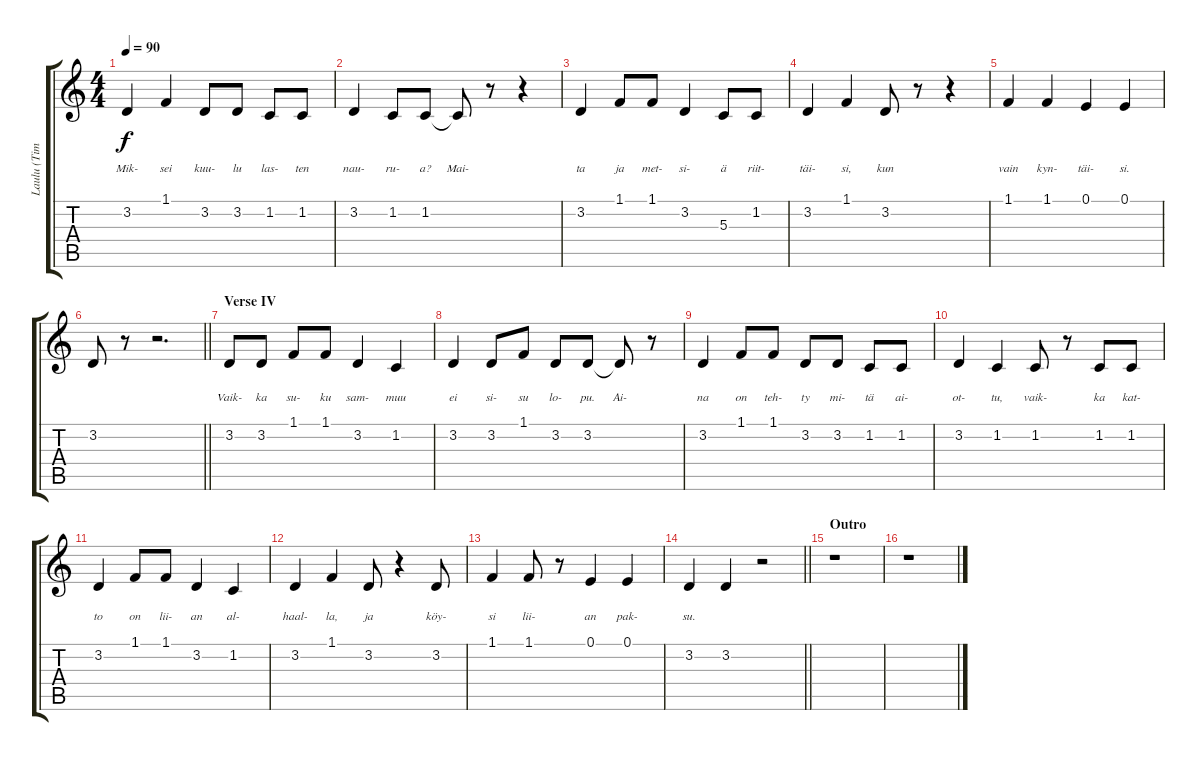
\track ("Laulu (Timo Rautiainen)" "Laulu (Tim") {instrument brightacousticpiano}
\staff {score tabs}
\tuning (E4 B3 G3 D3 A2 E2) {hide}
\ts (4 4)
\tempo 90
\clef g2
\ks c
3.2.4{lyrics (0 "") lyrics (1 "") lyrics (2 "Mik-") lyrics (3 "") lyrics (4 "") dy f} 1.1.4{lyrics (0 "") lyrics (1 "") lyrics (2 "sei") lyrics (3 "") lyrics (4 "")} 3.2.8{lyrics (0 "") lyrics (1 "") lyrics (2 "kuu-") lyrics (3 "") lyrics (4 "")} 3.2.8{lyrics (0 "") lyrics (1 "") lyrics (2 "lu") lyrics (3 "") lyrics (4 "")} 1.2.8{lyrics (0 "") lyrics (1 "") lyrics (2 "las-") lyrics (3 "") lyrics (4 "")} 1.2.8{lyrics (0 "") lyrics (1 "") lyrics (2 "ten") lyrics (3 "") lyrics (4 "")} |
3.2.4{lyrics (0 "") lyrics (1 "") lyrics (2 "nau-") lyrics (3 "") lyrics (4 "")} 1.2.8{lyrics (0 "") lyrics (1 "") lyrics (2 "ru-") lyrics (3 "") lyrics (4 "")} 1.2.8{lyrics (0 "") lyrics (1 "") lyrics (2 "a?") lyrics (3 "") lyrics (4 "")} 1.2{t}.8{lyrics (0 "") lyrics (1 "") lyrics (2 "Mai-") lyrics (3 "") lyrics (4 "")} r.8 r.4 |
3.2.4{lyrics (0 "") lyrics (1 "") lyrics (2 "ta") lyrics (3 "") lyrics (4 "")} 1.1.8{lyrics (0 "") lyrics (1 "") lyrics (2 "ja") lyrics (3 "") lyrics (4 "")} 1.1.8{lyrics (0 "") lyrics (1 "") lyrics (2 "met-") lyrics (3 "") lyrics (4 "")} 3.2.4{lyrics (0 "") lyrics (1 "") lyrics (2 "si-") lyrics (3 "") lyrics (4 "")} 5.3.8{lyrics (0 "") lyrics (1 "") lyrics (2 "ä") lyrics (3 "") lyrics (4 "")} 1.2.8{lyrics (0 "") lyrics (1 "") lyrics (2 "riit-") lyrics (3 "") lyrics (4 "")} |
3.2.4{lyrics (0 "") lyrics (1 "") lyrics (2 "täi-") lyrics (3 "") lyrics (4 "")} 1.1.4{lyrics (0 "") lyrics (1 "") lyrics (2 "si,") lyrics (3 "") lyrics (4 "")} 3.2.8{lyrics (0 "") lyrics (1 "") lyrics (2 "kun") lyrics (3 "") lyrics (4 "")} r.8 r.4 |
1.1.4{lyrics (0 "") lyrics (1 "") lyrics (2 "vain") lyrics (3 "") lyrics (4 "")} 1.1.4{lyrics (0 "") lyrics (1 "") lyrics (2 "kyn-") lyrics (3 "") lyrics (4 "")} 0.1.4{lyrics (0 "") lyrics (1 "") lyrics (2 "täi-") lyrics (3 "") lyrics (4 "")} 0.1.4{lyrics (0 "") lyrics (1 "") lyrics (2 "si.") lyrics (3 "") lyrics (4 "")} |
\barLineRight lightlight
3.2.8 r.8 r.2{d} |
\section ("" "Verse IV")
3.2.8{lyrics (0 "") lyrics (1 "") lyrics (2 "") lyrics (3 "Vaik-") lyrics (4 "")} 3.2.8{lyrics (0 "") lyrics (1 "") lyrics (2 "") lyrics (3 "ka") lyrics (4 "")} 1.1.8{lyrics (0 "") lyrics (1 "") lyrics (2 "") lyrics (3 "su-") lyrics (4 "")} 1.1.8{lyrics (0 "") lyrics (1 "") lyrics (2 "") lyrics (3 "ku") lyrics (4 "")} 3.2.4{lyrics (0 "") lyrics (1 "") lyrics (2 "") lyrics (3 "sam-") lyrics (4 "")} 1.2.4{lyrics (0 "") lyrics (1 "") lyrics (2 "") lyrics (3 "muu") lyrics (4 "")} |
3.2.4{lyrics (0 "") lyrics (1 "") lyrics (2 "") lyrics (3 "ei") lyrics (4 "")} 3.2.8{lyrics (0 "") lyrics (1 "") lyrics (2 "") lyrics (3 "si-") lyrics (4 "")} 1.1.8{lyrics (0 "") lyrics (1 "") lyrics (2 "") lyrics (3 "su") lyrics (4 "")} 3.2.8{lyrics (0 "") lyrics (1 "") lyrics (2 "") lyrics (3 "lo-") lyrics (4 "")} 3.2.8{lyrics (0 "") lyrics (1 "") lyrics (2 "") lyrics (3 "pu.") lyrics (4 "")} 3.2{t}.8{lyrics (0 "") lyrics (1 "") lyrics (2 "") lyrics (3 "Ai-") lyrics (4 "")} r.8 |
3.2.4{lyrics (0 "") lyrics (1 "") lyrics (2 "") lyrics (3 "na") lyrics (4 "")} 1.1.8{lyrics (0 "") lyrics (1 "") lyrics (2 "") lyrics (3 "on") lyrics (4 "")} 1.1.8{lyrics (0 "") lyrics (1 "") lyrics (2 "") lyrics (3 "teh-") lyrics (4 "")} 3.2.8{lyrics (0 "") lyrics (1 "") lyrics (2 "") lyrics (3 "ty") lyrics (4 "")} 3.2.8{lyrics (0 "") lyrics (1 "") lyrics (2 "") lyrics (3 "mi-") lyrics (4 "")} 1.2.8{lyrics (0 "") lyrics (1 "") lyrics (2 "") lyrics (3 "tä") lyrics (4 "")} 1.2.8{lyrics (0 "") lyrics (1 "") lyrics (2 "") lyrics (3 "ai-") lyrics (4 "")} |
3.2.4{lyrics (0 "") lyrics (1 "") lyrics (2 "") lyrics (3 "ot-") lyrics (4 "")} 1.2.4{lyrics (0 "") lyrics (1 "") lyrics (2 "") lyrics (3 "tu,") lyrics (4 "")} 1.2.8{lyrics (0 "") lyrics (1 "") lyrics (2 "") lyrics (3 "vaik-") lyrics (4 "")} r.8 1.2.8{lyrics (0 "") lyrics (1 "") lyrics (2 "") lyrics (3 "ka") lyrics (4 "")} 1.2.8{lyrics (0 "") lyrics (1 "") lyrics (2 "") lyrics (3 "kat-") lyrics (4 "")} |
3.2.4{lyrics (0 "") lyrics (1 "") lyrics (2 "") lyrics (3 "to") lyrics (4 "")} 1.1.8{lyrics (0 "") lyrics (1 "") lyrics (2 "") lyrics (3 "on") lyrics (4 "")} 1.1.8{lyrics (0 "") lyrics (1 "") lyrics (2 "") lyrics (3 "lii-") lyrics (4 "")} 3.2.4{lyrics (0 "") lyrics (1 "") lyrics (2 "") lyrics (3 "an") lyrics (4 "")} 1.2.4{lyrics (0 "") lyrics (1 "") lyrics (2 "") lyrics (3 "al-") lyrics (4 "")} |
3.2.4{lyrics (0 "") lyrics (1 "") lyrics (2 "") lyrics (3 "haal-") lyrics (4 "")} 1.1.4{lyrics (0 "") lyrics (1 "") lyrics (2 "") lyrics (3 "la,") lyrics (4 "")} 3.2.8{lyrics (0 "") lyrics (1 "") lyrics (2 "") lyrics (3 "ja") lyrics (4 "")} r.4 3.2.8{lyrics (0 "") lyrics (1 "") lyrics (2 "") lyrics (3 "köy-") lyrics (4 "")} |
1.1.4{lyrics (0 "") lyrics (1 "") lyrics (2 "") lyrics (3 "si") lyrics (4 "")} 1.1.8{lyrics (0 "") lyrics (1 "") lyrics (2 "") lyrics (3 "lii-") lyrics (4 "")} r.8 0.1.4{lyrics (0 "") lyrics (1 "") lyrics (2 "") lyrics (3 "an") lyrics (4 "")} 0.1.4{lyrics (0 "") lyrics (1 "") lyrics (2 "") lyrics (3 "pak-") lyrics (4 "")} |
\barLineRight lightlight
3.2.4{lyrics (0 "") lyrics (1 "") lyrics (2 "") lyrics (3 "su.") lyrics (4 "")} 3.2.4 r.2 |
\section ("" "Outro")
r.1 |
r.1
